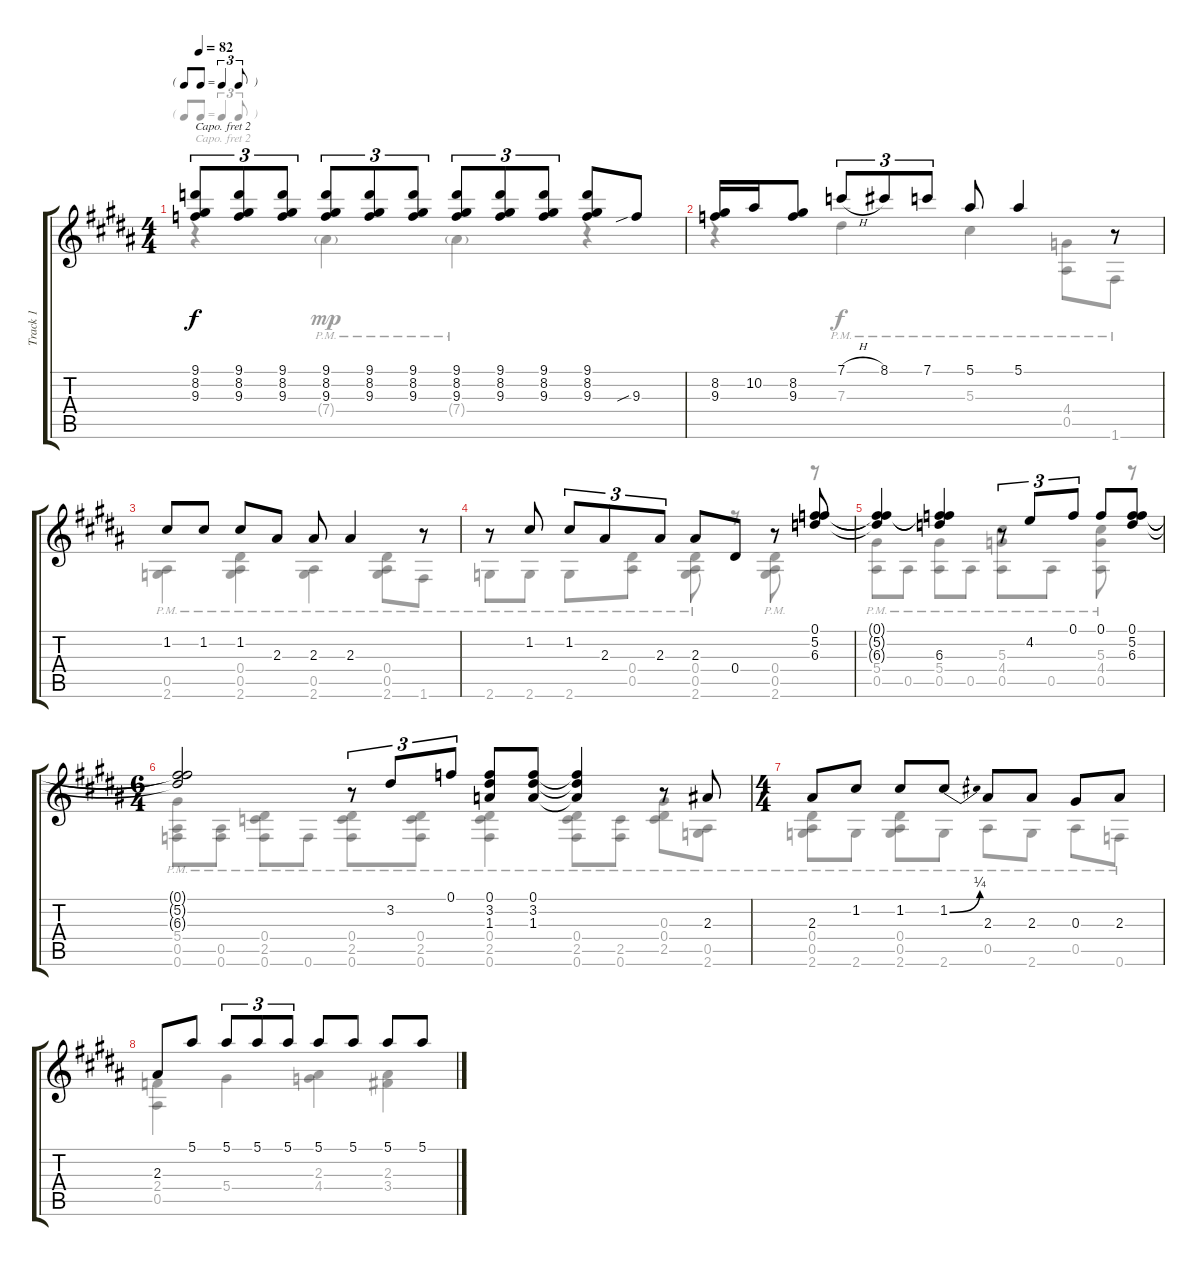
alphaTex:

\track ("Track 1" "Track 1") {instrument acousticguitarsteel}
\staff {score tabs}
\capo 2
\tuning (Eb4 Bb3 Gb3 Db3 Ab2 Eb2) {hide}
\voice
\ts (4 4)
\tf triplet8th
\tempo 82
\clef g2
\ks b
(9.1 8.2 9.3).8{tu (3 2) dy f} (9.1 8.2 9.3).8{tu (3 2)} (9.1 8.2 9.3).8{tu (3 2)} (9.1 8.2 9.3).8{tu (3 2)} (9.1 8.2 9.3).8{tu (3 2)} (9.1 8.2 9.3).8{tu (3 2)} (9.1 8.2 9.3).8{tu (3 2)} (9.1 8.2 9.3).8{tu (3 2)} (9.1 8.2 9.3).8{tu (3 2)} (9.1 8.2 9.3).8 9.3{sib}.8 |
(8.2 9.3).16 10.2.16 (8.2 9.3).8 7.1{h}.8{tu (3 2)} 8.1.8{tu (3 2)} 7.1.8{tu (3 2)} 5.1.8 5.1.4 r.8 |
1.2.8 1.2.8 1.2.8 2.3.8 2.3.8 2.3.4 r.8 |
r.8 1.2.8 1.2.8{tu (3 2)} 2.3.8{tu (3 2)} 2.3.8{tu (3 2)} 2.3.8 0.4.8 r.8 (0.1 5.2 6.3).8 |
(0.1{t} 5.2{t} 6.3{t}).4 (0.1{t} 5.2{t} 6.3).4 r.8{tu (3 2)} 4.2.8{tu (3 2)} 0.1.8{tu (3 2)} 0.1.8 (0.1 5.2 6.3).8 |
\ts (6 4)
(0.1{t} 5.2{t} 6.3{t}).2 r.8{tu (3 2)} 3.2.8{tu (3 2)} 0.1.8{tu (3 2)} (0.1 3.2 1.3).8 (0.1 3.2 1.3).8 (0.1{t} 3.2{t} 1.3{t}).4 r.8 2.3.8 |
\ts (4 4)
2.3.8 1.2.8 1.2.8 1.2{be (bend 0 0 60 1)}.8 2.3.8 2.3.8 0.3.8 2.3.8 |
2.3.8 5.1.8 5.1.8{tu (3 2)} 5.1.8{tu (3 2)} 5.1.8{tu (3 2)} 5.1.8 5.1.8 5.1.8 5.1.8
\voice
\clef g2
\ottava regular
\simile none
\ks b
r.4{dy f} 7.4{g pm}.4{dy mp} 7.4{g pm}.4 r.4 |
r.4 7.3{pm}.4{dy f} 5.3{pm}.4 (4.4{pm} 0.5{pm}).8 1.6{pm}.8 |
(0.5{pm} 2.6{pm}).4 (0.4{pm} 0.5{pm} 2.6{pm}).4 (0.5{pm} 2.6{pm}).4 (0.4{pm} 0.5{pm} 2.6{pm}).8 1.6{pm}.8 |
2.6{pm}.8 2.6{pm}.8 2.6{pm}.8 (0.4{pm} 0.5{pm}).8 (0.4{pm} 0.5{pm} 2.6{pm}).8 r.8 (0.4{pm} 0.5{pm} 2.6{pm}).8 r.8 |
(5.4{pm} 0.5{pm}).8 0.5{pm}.8 (5.4{pm} 0.5{pm}).8 0.5{pm}.8 (5.3{pm} 4.4{pm} 0.5{pm}).8 0.5{pm}.8 (5.3{pm} 4.4{pm} 0.5{pm}).8 r.8 |
(5.4{pm} 0.5{pm} 0.6{pm}).8 (0.5{pm} 0.6{pm}).8 (0.4{pm} 2.5{pm} 0.6{pm}).8 0.6{pm}.8 (0.4{pm} 2.5{pm} 0.6{pm}).8 (0.4{pm} 2.5{pm} 0.6{pm}).8 (0.4{pm} 2.5{pm} 0.6{pm}).4 (0.4{pm} 2.5{pm} 0.6{pm}).8 (2.5{pm} 0.6{pm}).8 (0.3{pm} 0.4{pm} 2.5{pm}).8 (0.5{pm} 2.6{pm}).8 |
(0.4{pm} 0.5{pm} 2.6{pm}).8 2.6{pm}.8 (0.4{pm} 0.5{pm} 2.6{pm}).8 2.6{pm}.8 0.5{pm}.8 2.6{pm}.8 0.5{pm}.8 0.6{pm}.8 |
(2.4 0.5).4 5.4.4 (2.3 4.4).4 (2.3 3.4).4
